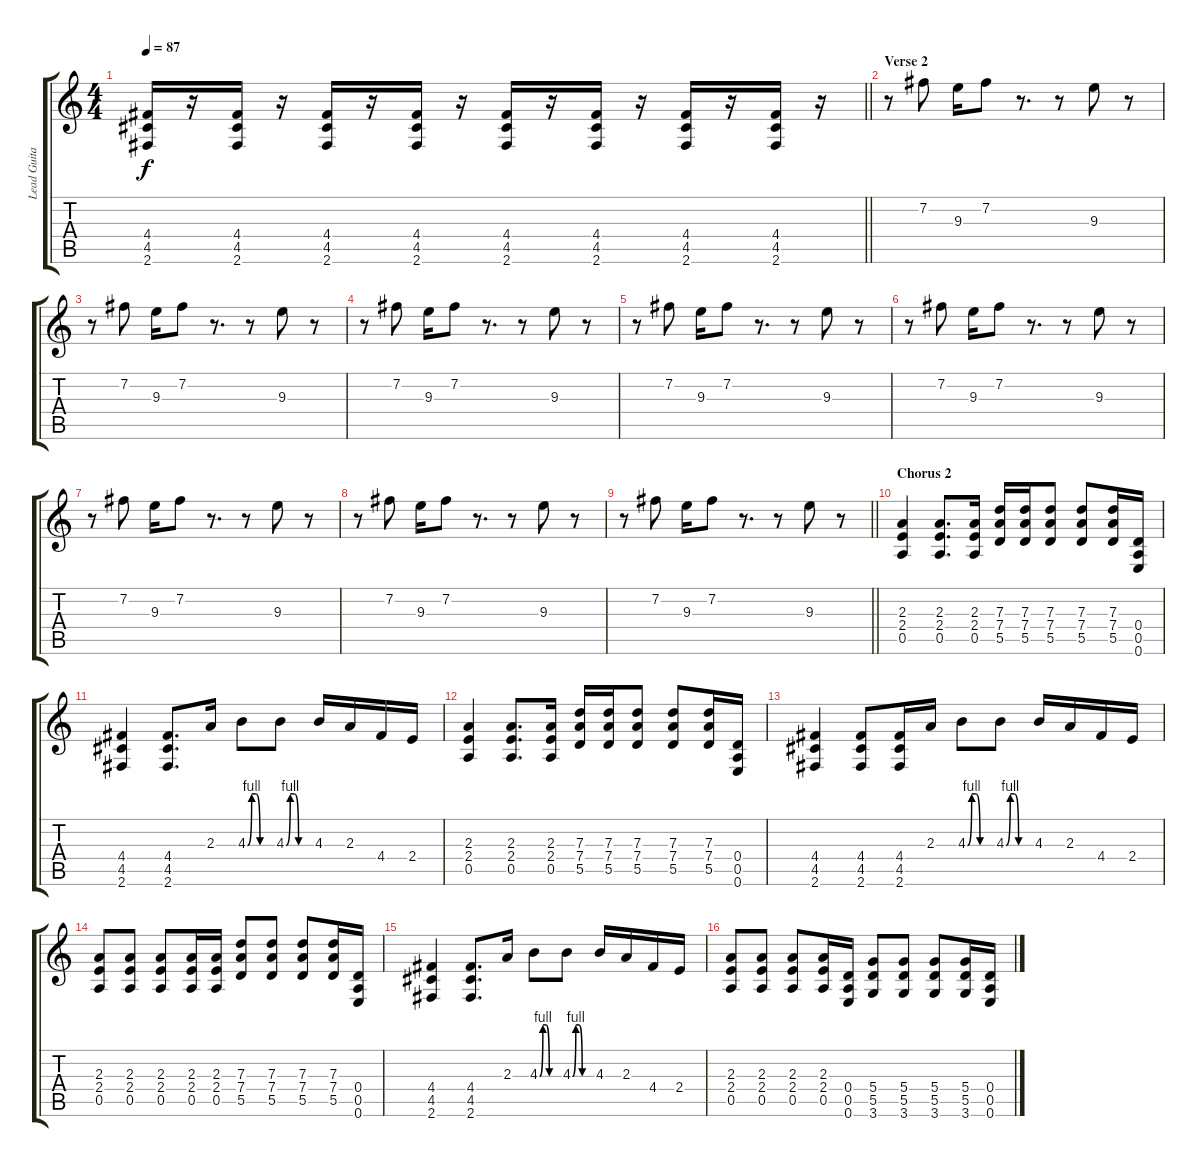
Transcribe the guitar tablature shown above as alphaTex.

\track ("Lead Guitar" "Lead Guita") {instrument distortionguitar}
\staff {score tabs}
\tuning (E4 B3 G3 D3 A2 E2) {hide}
\ts (4 4)
\tempo 87
\clef g2
\barLineRight lightlight
\ks c
(4.4 4.5 2.6).16{dy f} r.16 (4.4 4.5 2.6).16 r.16 (4.4 4.5 2.6).16 r.16 (4.4 4.5 2.6).16 r.16 (4.4 4.5 2.6).16 r.16 (4.4 4.5 2.6).16 r.16 (4.4 4.5 2.6).16 r.16 (4.4 4.5 2.6).16 r.16 |
\section ("" "Verse 2")
r.8 7.2.8 9.3.16 7.2.8 r.8{d} r.8 9.3.8 r.8 |
r.8 7.2.8 9.3.16 7.2.8 r.8{d} r.8 9.3.8 r.8 |
r.8 7.2.8 9.3.16 7.2.8 r.8{d} r.8 9.3.8 r.8 |
r.8 7.2.8 9.3.16 7.2.8 r.8{d} r.8 9.3.8 r.8 |
r.8 7.2.8 9.3.16 7.2.8 r.8{d} r.8 9.3.8 r.8 |
r.8 7.2.8 9.3.16 7.2.8 r.8{d} r.8 9.3.8 r.8 |
r.8 7.2.8 9.3.16 7.2.8 r.8{d} r.8 9.3.8 r.8 |
\barLineRight lightlight
r.8 7.2.8 9.3.16 7.2.8 r.8{d} r.8 9.3.8 r.8 |
\section ("" "Chorus 2")
(2.3 2.4 0.5).4 (2.3 2.4 0.5).8{d} (2.3 2.4 0.5).16 (7.3 7.4 5.5).16 (7.3 7.4 5.5).16 (7.3 7.4 5.5).8 (7.3 7.4 5.5).8 (7.3 7.4 5.5).16 (0.4 0.5 0.6).16 |
(4.4 4.5 2.6).4 (4.4 4.5 2.6).8{d} 2.3.16 4.3{be (custom 0 0 10 4 20 4 30 0 60 0)}.8 4.3{be (custom 0 0 10 4 20 4 30 0 60 0)}.8 4.3.16 2.3.16 4.4.16 2.4.16 |
(2.3 2.4 0.5).4 (2.3 2.4 0.5).8{d} (2.3 2.4 0.5).16 (7.3 7.4 5.5).16 (7.3 7.4 5.5).16 (7.3 7.4 5.5).8 (7.3 7.4 5.5).8 (7.3 7.4 5.5).16 (0.4 0.5 0.6).16 |
(4.4 4.5 2.6).4 (4.4 4.5 2.6).8 (4.4 4.5 2.6).16 2.3.16 4.3{be (custom 0 0 10 4 20 4 30 0 60 0)}.8 4.3{be (custom 0 0 10 4 20 4 30 0 60 0)}.8 4.3.16 2.3.16 4.4.16 2.4.16 |
(2.3 2.4 0.5).8 (2.3 2.4 0.5).8 (2.3 2.4 0.5).8 (2.3 2.4 0.5).16 (2.3 2.4 0.5).16 (7.3 7.4 5.5).8 (7.3 7.4 5.5).8 (7.3 7.4 5.5).8 (7.3 7.4 5.5).16 (0.4 0.5 0.6).16 |
(4.4 4.5 2.6).4 (4.4 4.5 2.6).8{d} 2.3.16 4.3{be (custom 0 0 10 4 20 4 30 0 60 0)}.8 4.3{be (custom 0 0 10 4 20 4 30 0 60 0)}.8 4.3.16 2.3.16 4.4.16 2.4.16 |
(2.3 2.4 0.5).8 (2.3 2.4 0.5).8 (2.3 2.4 0.5).8 (2.3 2.4 0.5).16 (0.4 0.5 0.6).16 (5.4 5.5 3.6).8 (5.4 5.5 3.6).8 (5.4 5.5 3.6).8 (5.4 5.5 3.6).16 (0.4 0.5 0.6).16
